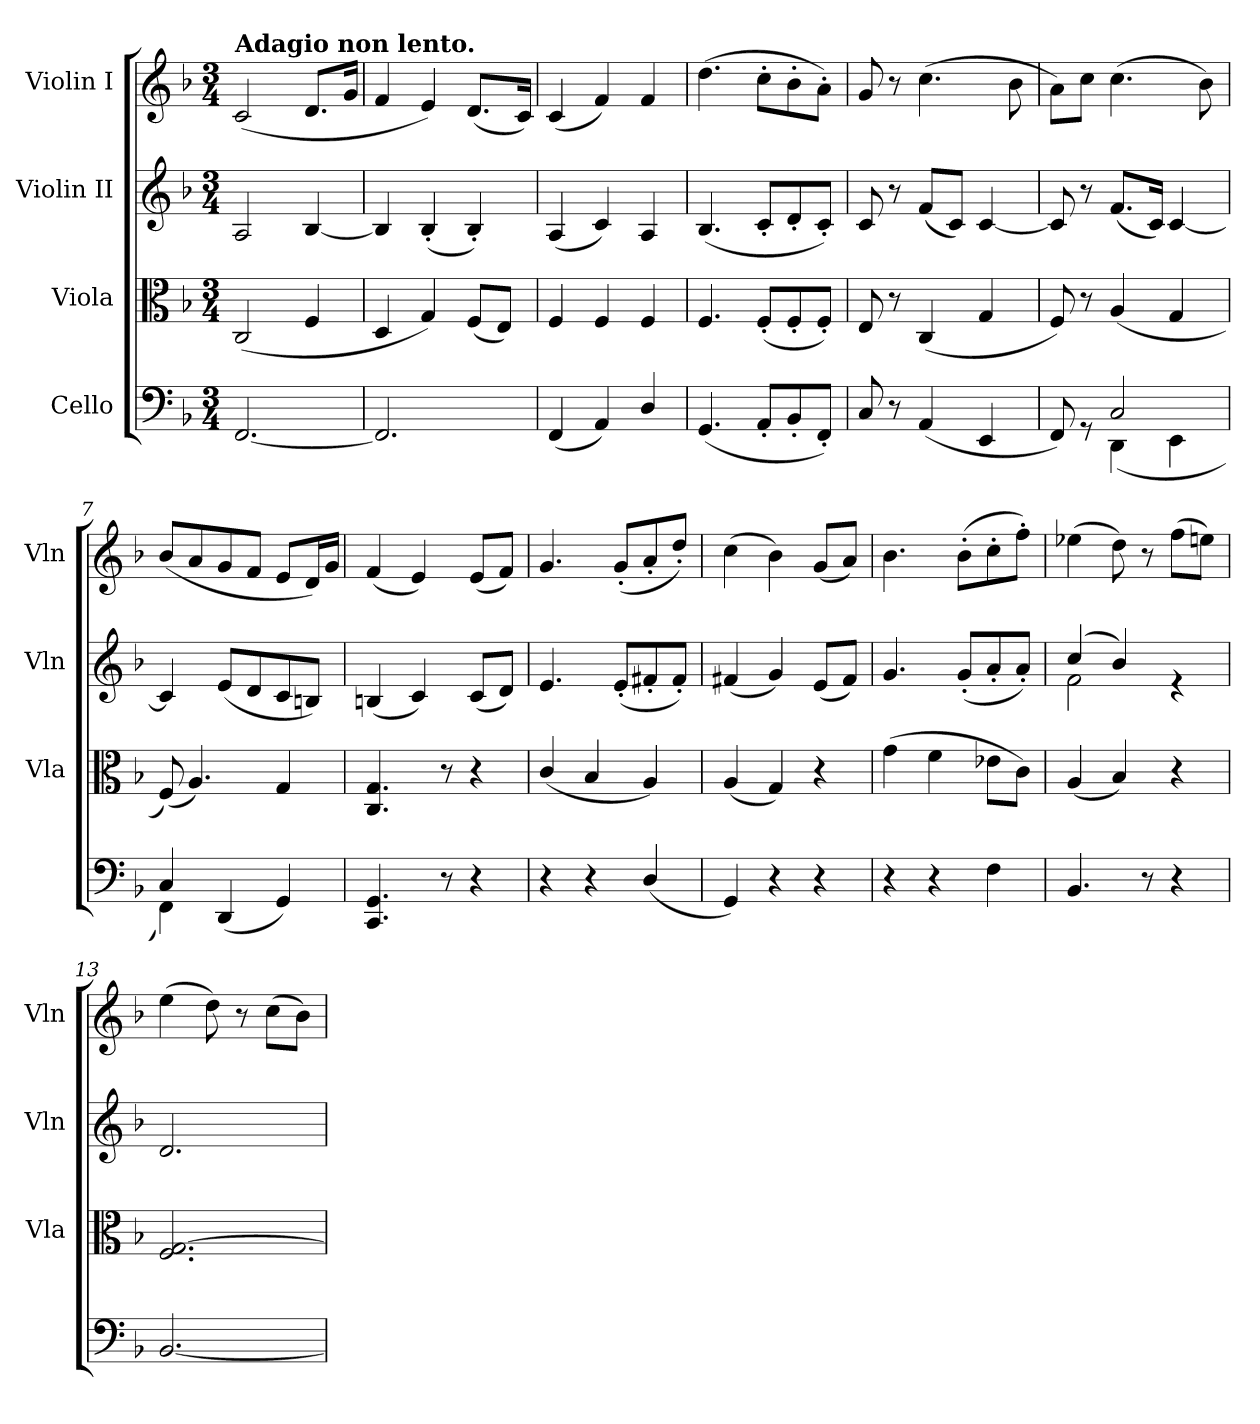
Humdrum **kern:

**kern	**kern	**kern	**kern
*part4	*part3	*part2	*part1
*staff4	*staff3	*staff2	*staff1
*I"Cello	*I"Viola	*I"Violin II	*I"Violin I
*	*I'Vla	*I'Vln	*I'Vln
*clefF4	*clefC3	*clefG2	*clefG2
*k[b-]	*k[b-]	*k[b-]	*k[b-]
*M3/4	*M3/4	*M3/4	*M3/4
=1	=1	=1	=1
!	!	!	!LO:TX:a:B:t=Adagio non lento.
[2.FF/	(>2C/	2A/	(>2c/
.	4F/	[4B-/	8.d/L
.	.	.	16g/Jk
=2	=2	=2	=2
2.FF/]	4D/	4B-/]	4f/
.	4G/)	(<4B-'/	4e/)
.	(<8F/L	4B-'/)	(<8.d/L
.	8E/J)	.	.
.	.	.	16c/Jk)
=3	=3	=3	=3
(<4FF/	4F/	(<4A/	(<4c/
4AA/)	4F/	4c/)	4f/)
4D/	4F/	4A/	4f/
=4	=4	=4	=4
(<4.GG/	4.F/	(<4.B-/	(>4.dd\
8AA'/L	(<8F'/L	8c'/L	8cc'\L
8BB-'/	8F'/	8d'/	8b-'\
8FF'/J)	8F'/J)	8c'/J)	8a'\J)
=5	=5	=5	=5
8C/	8E/	8c/	8g/
8r	8r	8r	8r
(<4AA/	(<4C/	(<8f/L	(>4.cc\
.	.	8c/J)	.
4EE/	4G/	[4c/	.
.	.	.	8b-\
=6	=6	=6	=6
*^	*	*	*
8FF/)	4ryy	8F/)	8c/]	8a\L)
8rGG	.	8r	8r	8cc\J
2C/	(<4DD\	(<4A/	(<8.f/L	(>4.cc\
.	.	.	16c/Jk)	.
.	4EE\	4G/	[4c/	.
.	.	.	.	8b-\)
=7	=7	=7	=7	=7
4C/	4FF\)	(<8F/)	4c/]	(<8b-/L
.	.	4.A/)	.	8a/
(>4DD/	2ryy	.	(<8e/L	8g/
.	.	.	8d/	8f/J
4GG/)	.	4G/	8c/	8e/L
.	.	.	8Bn/J)	16d/L)
.	.	.	.	16g/JJ
*v	*v	*	*	*
=8	=8	=8	=8
4.CC/ 4.GG/	4.C/ 4.G/	(<4Bn/	(<4f/
.	.	4c/)	4e/)
8r	8r	.	.
4r	4r	(<8c/L	(<8e/L
.	.	8d/J)	8f/J)
=9	=9	=9	=9
4r	(<4c/	4.e/	4.g/
4r	4B-/	.	.
.	.	(<8e'/L	(<8g'/L
(<4D/	4A/)	8f#X'/	8a'/
.	.	8f#'/J)	8dd'/J)
=10	=10	=10	=10
4GG/)	(<4A/	(<4f#X/	(>4cc\
4r	4G/)	4g/)	4b-\)
4r	4r	(<8e/L	(<8g/L
.	.	8f#/J)	8a/J)
=11	=11	=11	=11
4r	(>4g\	4.g/	4.b-\
4r	4f\	.	.
.	.	(<8g'/L	(>8b-'\L
4F\	8e-X\L	8a'/	8cc'\
.	8c\J)	8a'/J)	8ff'\J)
=12	=12	=12	=12
*	*	*^	*
4.BB-/	(<4A/	(>4cc/	2f\	(>4ee-X\
.	4B-/)	4b-/)	.	8dd\)
8r	.	.	.	8r
4r	4r	4re	4ryy	(>8ff\L
.	.	.	.	8een\J)
*	*	*v	*v	*
=13	=13	=13	=13
[2.BB-/	2.F/ [2.G/	2.d/	(>4ee\
.	.	.	8dd\)
.	.	.	8r
.	.	.	(>8cc\L
.	.	.	8b-\J)
=	=	=	=
*-	*-	*-	*-
